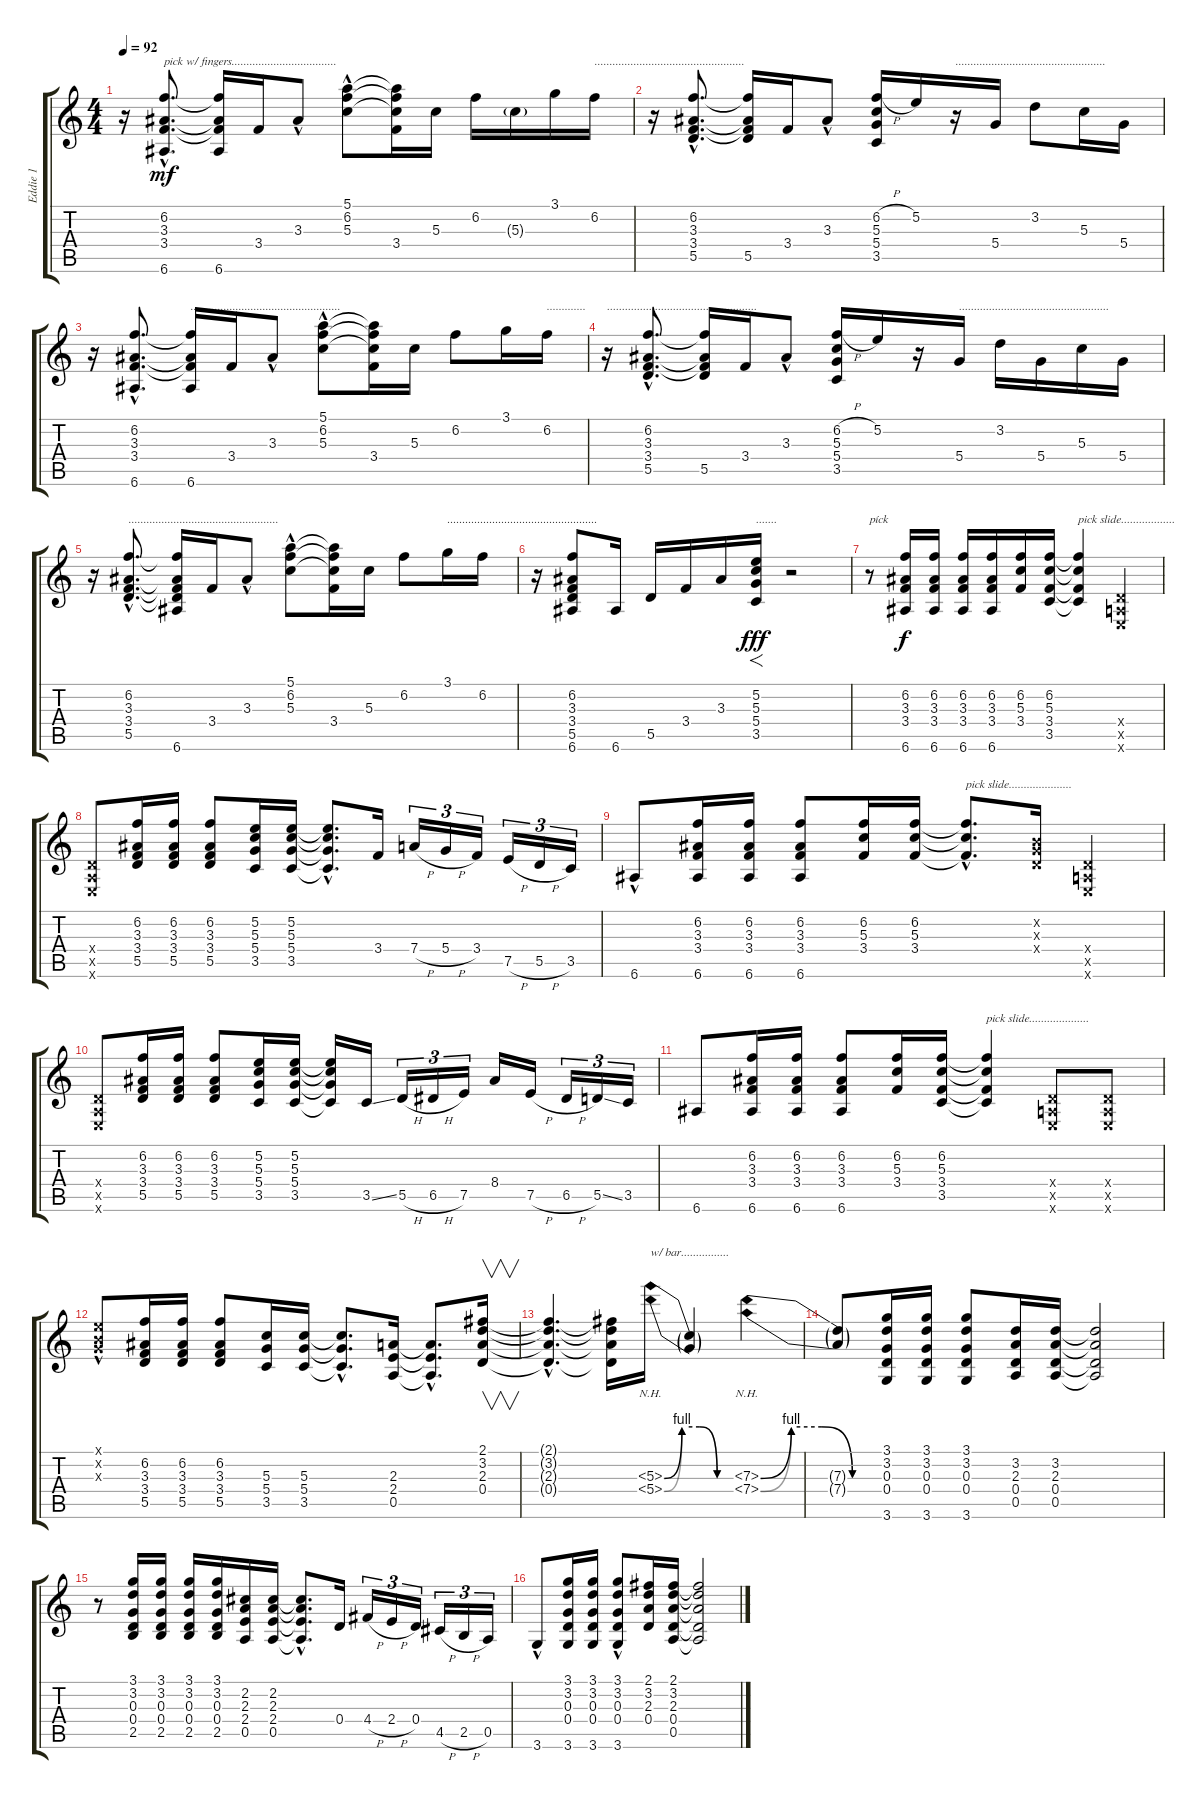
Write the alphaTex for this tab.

\track ("Eddie 1" "Eddie 1") {instrument overdrivenguitar}
\staff {score tabs}
\tuning (E4 B3 G3 D3 A2 E2) {hide}
\ts (4 4)
\tempo 92
\clef g2
\ks c
r.16{dy mf instrument overdrivenguitar} (6.2{hac} 3.3{hac} 3.4{hac} 6.6{hac}).8{d txt "pick w/ fingers..................................."} (6.2{t} 3.3{t} 3.4{t} 6.6).16 3.4.16 3.3{hac}.8 (5.1{hac} 6.2{hac} 5.3{hac}).8 (5.1{t} 6.2{t} 5.3{t} 3.4).16 5.3.16 6.2.16 5.3{g}.16 3.1.16 6.2.16{txt ".................................................."} |
r.16 (6.2{hac} 3.3{hac} 3.4{hac} 5.5{hac}).8{d} (6.2{t} 3.3{t} 3.4{t} 5.5).16 3.4.16 3.3{hac}.8 (6.2{h} 5.3 5.4 3.5).16 5.2.16 r.16{txt ".................................................."} 5.4.16 3.2.8 5.3.16 5.4.16 |
r.16 (6.2{hac} 3.3{hac} 3.4{hac} 6.6{hac}).8{d} (6.2{t} 3.3{t} 3.4{t} 6.6).16{txt ".................................................."} 3.4.16 3.3{hac}.8 (5.1{hac} 6.2{hac} 5.3{hac}).8 (5.1{t} 6.2{t} 5.3{t} 3.4).16 5.3.16 6.2.8 3.1.16 6.2.16{txt "............."} |
r.16{txt ".................................................."} (6.2{hac} 3.3{hac} 3.4{hac} 5.5{hac}).8{d} (6.2{t} 3.3{t} 3.4{t} 5.5).16 3.4.16 3.3{hac}.8 (6.2{h} 5.3 5.4 3.5).16 5.2.16 r.16 5.4.16{txt ".................................................."} 3.2.16 5.4.16 5.3.16 5.4.16 |
r.16 (6.2{hac} 3.3{hac} 3.4{hac} 5.5{hac}).8{d txt ".................................................."} (6.2{t} 3.3{t} 3.4{t} 5.5{t} 6.6).16 3.4.16 3.3{hac}.8 (5.1{hac} 6.2{hac} 5.3{hac}).8 (5.1{t} 6.2{t} 5.3{t} 3.4).16 5.3.16 6.2.8 3.1.16{txt ".................................................."} 6.2.16 |
r.16 (6.2 3.3 3.4 5.5 6.6).8 6.6.16 5.5.16 3.4.16 3.3.16 (5.2 5.3 5.4 3.5).16{f txt "......." dy fff} r.2 |
r.8{txt "píck"} (6.2 3.3 3.4 6.6).16{dy f} (6.2 3.3 3.4 6.6).16 (6.2 3.3 3.4 6.6).16 (6.2 3.3 3.4 6.6).16 (6.2 5.3 3.4).16 (6.2 5.3 3.4 3.5).16 (6.2{t} 5.3{t} 3.4{t} 3.5{t}).4{txt "pick slide.................."} (0.4{x} 0.5{x} 0.6{x}).4 |
(0.4{x} 0.5{x} 0.6{x}).8 (6.2 3.3 3.4 5.5).16 (6.2 3.3 3.4 5.5).16 (6.2 3.3 3.4 5.5).8 (5.2 5.3 5.4 3.5).16 (5.2 5.3 5.4 3.5).16 (5.2{hac t} 5.3{hac t} 5.4{hac t} 3.5{hac t}).8{d} 3.4.16 7.4{h}.16{tu (3 2)} 5.4{h}.16{tu (3 2)} 3.4.16{tu (3 2)} 7.5{h}.16{tu (3 2)} 5.5{h}.16{tu (3 2)} 3.5.16{tu (3 2)} |
6.6{hac}.8 (6.2 3.3 3.4 6.6).16 (6.2 3.3 3.4 6.6).16 (6.2 3.3 3.4 6.6).8 (6.2 5.3 3.4).16 (6.2 5.3 3.4).16 (6.2{hac t} 5.3{hac t} 3.4{hac t}).8{d txt "pick slide....................."} (0.2{x} 0.3{x} 0.4{x}).16 (0.4{x} 0.5{x} 0.6{x}).4 |
(0.4{x} 0.5{x} 0.6{x}).8 (6.2 3.3 3.4 5.5).16 (6.2 3.3 3.4 5.5).16 (6.2 3.3 3.4 5.5).8 (5.2 5.3 5.4 3.5).16 (5.2 5.3 5.4 3.5).16 (5.2{t} 5.3{t} 5.4{t} 3.5{t}).16 3.5{ss}.16 5.5{h}.16{tu (3 2)} 6.5{h}.16{tu (3 2)} 7.5.16{tu (3 2)} 8.4.16 7.5{h}.16 6.5{h}.16{tu (3 2)} 5.5{ss}.16{tu (3 2)} 3.5.16{tu (3 2)} |
6.6.8 (6.2 3.3 3.4 6.6).16 (6.2 3.3 3.4 6.6).16 (6.2 3.3 3.4 6.6).8 (6.2 5.3 3.4).16 (6.2 5.3 3.4 3.5).16 (6.2{t} 5.3{t} 3.4{t} 3.5{t}).4{txt "pick slide...................."} (0.4{x} 0.5{x} 0.6{x}).8 (0.4{x} 0.5{x} 0.6{x}).8 |
(0.1{hac x} 0.2{hac x} 0.3{hac x}).8 (6.2 3.3 3.4 5.5).16 (6.2 3.3 3.4 5.5).16 (6.2 3.3 3.4 5.5).8 (5.3 5.4 3.5).16 (5.3 5.4 3.5).16 (5.3{hac t} 5.4{hac t} 3.5{hac t}).8{d} (2.3 2.4 0.5).16 (2.3{hac t} 2.4{hac t} 0.5{hac t}).8{d} (2.1 3.2 2.3 0.4).16{v} |
(2.1{hac t} 3.2{hac t} 2.3{hac t} 0.4{hac t}).4{d} (2.1{t} 3.2{t} 2.3{t} 0.4{t}).16 (5.3{be (custom 0 0 15 4 30 4 45 0 60 0) nh} 5.4{be (custom 0 0 15 4 30 4 45 0 60 0) nh}).16{txt "w/ bar................"} (5.3{t} 5.4{t}).4 (7.3{be (custom 0 0 15 4 30 4 45 0 60 0) nh} 7.4{be (custom 0 0 15 4 30 4 45 0 60 0) nh}).4 |
(7.3{t} 7.4{t}).8 (3.1 3.2 0.3 0.4 3.6).16 (3.1 3.2 0.3 0.4 3.6).16 (3.1 3.2 0.3 0.4 3.6).8 (3.2 2.3 0.4 0.5).16 (3.2 2.3 0.4 0.5).16 (3.2{t} 2.3{t} 0.4{t} 0.5{t}).2 |
r.8 (3.1 3.2 0.3 0.4 2.5).16 (3.1 3.2 0.3 0.4 2.5).16 (3.1 3.2 0.3 0.4 2.5).16 (3.1 3.2 0.3 0.4 2.5).16 (2.2 2.3 2.4 0.5).16 (2.2 2.3 2.4 0.5).16 (2.2{hac t} 2.3{hac t} 2.4{hac t} 0.5{hac t}).8{d} 0.4.16 4.4{h}.16{tu (3 2)} 2.4{h}.16{tu (3 2)} 0.4.16{tu (3 2)} 4.5{h}.16{tu (3 2)} 2.5{h}.16{tu (3 2)} 0.5.16{tu (3 2)} |
3.6{hac}.8 (3.1 3.2 0.3 0.4 3.6).16 (3.1 3.2 0.3 0.4 3.6).16 (3.1 3.2 0.3 0.4 3.6{hac}).8 (2.1 3.2 2.3 0.4).16 (2.1 3.2 2.3 0.4 0.5).16 (2.1{t} 3.2{t} 2.3{t} 0.4{t} 0.5{t}).2
